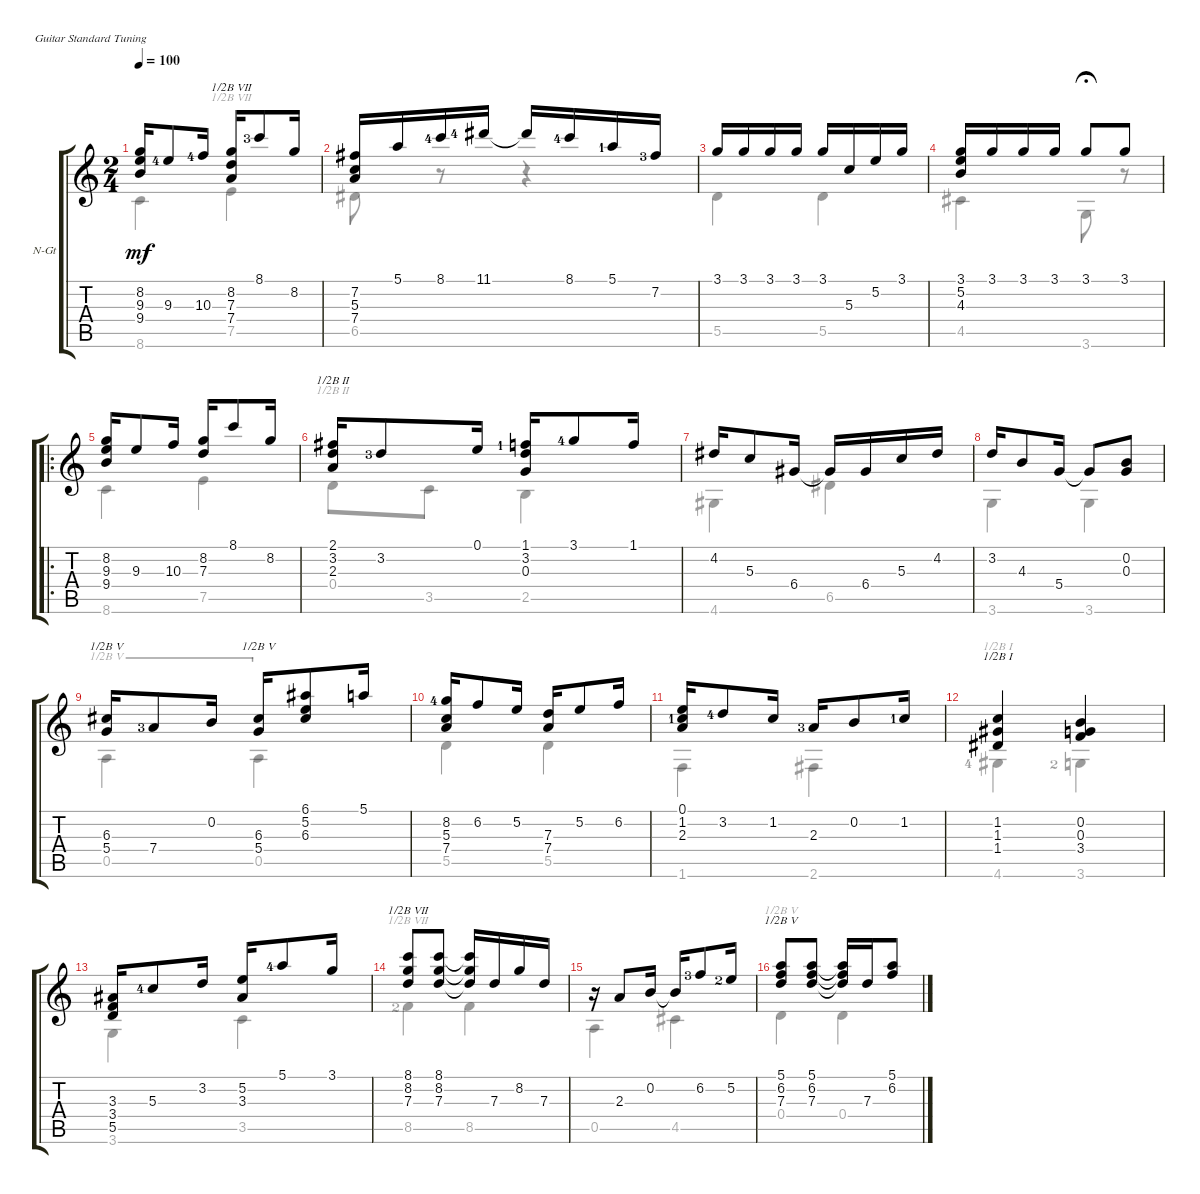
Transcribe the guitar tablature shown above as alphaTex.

\defaultSystemsLayout 4
\bracketExtendMode groupsimilarinstruments
\firstSystemTrackNameOrientation horizontal
\otherSystemsTrackNameOrientation horizontal
\track ("Nylon Guitar" "N-Gt") {instrument acousticguitarnylon}
\staff {score tabs}
\tuning (E4 B3 G3 D3 A2 E2)
\voice
\ts (2 4)
\tempo 100
\clef g2
\ks c
(8.2 9.3 9.4).16{dy mf instrument acousticguitarnylon} 9.3{lf 5}.8 10.3{lf 5}.16 (8.2 7.3 7.4).16{barre (7 half)} 8.1{lf 4}.8 8.2.16 |
(7.2 5.3 7.4).16 5.1.16 8.1{lf 5}.16 11.1{lf 5}.16 11.1{t}.16 8.1{lf 5}.16 5.1{lf 2}.16 7.2{lf 4}.16 |
3.1.16 3.1.16 3.1.16 3.1.16 3.1.16 5.3.16 5.2.16 3.1.16 |
(3.1 5.2 4.3).16 3.1.16 3.1.16 3.1.16 3.1.8{fermata (medium 1)} 3.1.8 |
\ro
(8.2 9.3 9.4).16 9.3.8 10.3.16 (8.2 7.3).16 8.1.8 8.2.16 |
(2.1 3.2 2.3).16{barre (2 half)} 3.2{lf 4}.8 0.1.16 (1.1{lf 2} 3.2 0.3).16 3.1{lf 5}.8 1.1.16 |
4.2.16 5.3.8 6.4.16 6.4{t}.16 6.4.16 5.3.16 4.2.16 |
3.2.16 4.3.8 5.4.16 5.4{t}.8 (0.2 0.3).8 |
(6.3 5.4).16{barre (5 half)} 7.4{lf 4}.8 0.2.16 (6.3 5.4).16{barre (5 half)} (6.1 5.2 6.3).8 5.1.16 |
(8.2{lf 5} 5.3 7.4).16 6.2.8 5.2.16 (7.3 7.4).16 5.2.8 6.2.16 |
(0.1 1.2{lf 2} 2.3).16 3.2{lf 5}.8 1.2.16 2.3{lf 4}.16 0.2.8 1.2{lf 2}.16 |
(1.2 1.3 1.4).4{barre (1 half)} (3.4 0.3 0.2).4 |
(3.3 3.4 5.5).16 5.3{lf 5}.8 3.2.16 (5.2 3.3).16 5.1{lf 5}.8 3.1.16 |
(8.1 8.2 7.3).8{barre (7 half)} (7.3 8.2 8.1).8 (8.1{t} 8.2{t} 7.3{t}).16 7.3.16 8.2.16 7.3.16 |
r.16 2.3.8 0.2.16 0.2{t}.16 6.2{lf 4}.8 5.2{lf 3}.16 |
(5.1 6.2 7.3).8{barre (5 half)} (7.3 6.2 5.1).8 (5.1{t} 6.2{t} 7.3{t}).16 7.3.16 (6.2 5.1).8
\voice
\clef g2
\ottava regular
\simile none
\ks c
8.6.4{dy mf} 7.5.4{barre (7 half)} |
6.5.8 r.8 r.4 |
5.5.4 5.5.4 |
4.5.4 3.6.8{fermata (medium 1)} r.8 |
8.6.4 7.5.4 |
0.4.8{barre (2 half)} 3.5.8 2.5.4 |
4.6.4 6.5.4 |
3.6.4 3.6.4 |
0.5.4{barre (5 half)} 0.5.4{barre (5 half)} |
5.5.4 5.5.4 |
1.6.4 2.6.4 |
4.6{lf 5}.4{barre (1 half)} 3.6{lf 3}.4 |
3.6.4 3.5.4 |
8.5{lf 3}.4{barre (7 half)} 8.5.4 |
0.5.4 4.5.4 |
0.4.4{barre (5 half)} 0.4.4
